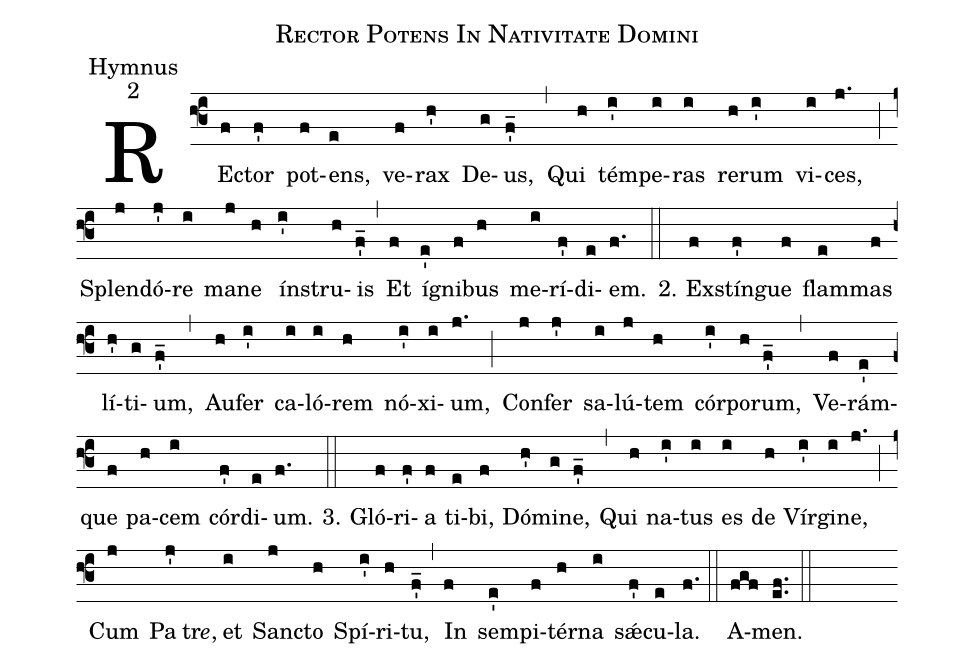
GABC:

name:Rector Potens In Nativitate Domini;
office-part:Hymnus;
mode:2;
%%
(f3)REc(f)tor(f') pot(f)ens,(e) ve(f)rax(h') De(g)us,(f'_) (,)
Qui(h) tém(i')pe(i)ras(i) re(h)rum(i') vi(i)ces,(j.) (;)
Splen(j)dó(j')re(i) ma(j)ne(h) ín(i')stru(h)is(f'_) (,)
Et(f) í(e')gni(f)bus(h) me(i)rí(f')di(e)em.(f.) (::)

2. Ex(f)stín(f')gue(f) flam(e)mas(f) lí(h')ti(g)um,(f'_) (,)
Au(h)fer(i') ca(i)ló(i)rem(h) nó(i')xi(i)um,(j.) (;)
Con(j)fer(j') sa(i)lú(j)tem(h) cór(i')po(h)rum,(f'_) (,)
Ve(f)rám(e')que(f) pa(h)cem(i) cór(f')di(e)um.(f.) (::)

3. Gló(f)ri(f')a(f) ti(e)bi,(f) Dó(h')mi(g)ne,(f'_) (,)
Qui(h) na(i')tus(i) es(i) de(h) Vír(i')gi(i)ne,(j.) (;)
Cum(j) Pa(j')tr<i>e</i>,() et(i) Sanc(j)to(h) Spí(i')ri(h)tu,(f'_) (,)
In(f) sem(e')pi(f)tér(h)na(i) sǽ(f')cu(e)la.(f.) (::)
A(fgf)men.(ef..) (::)
